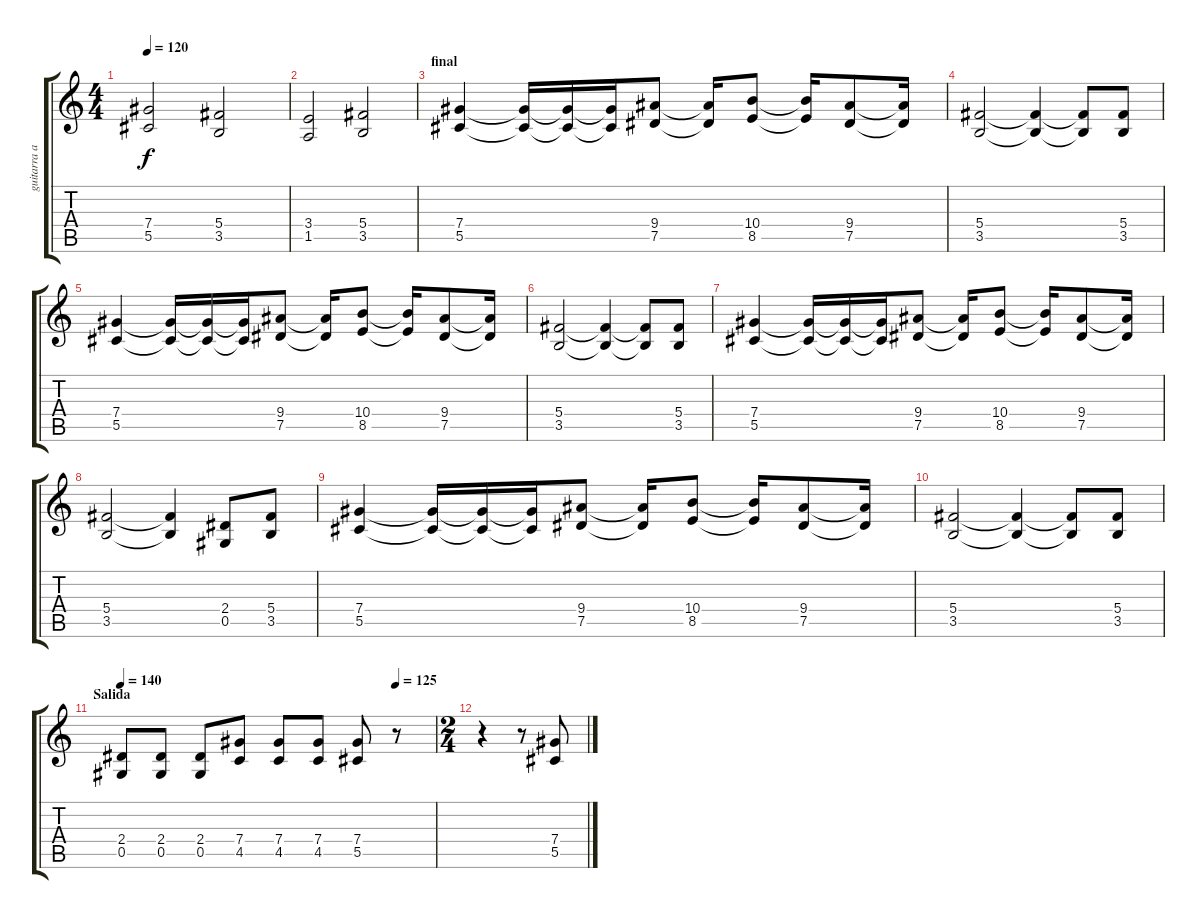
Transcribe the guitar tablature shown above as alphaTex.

\track ("guitarra acompañante" "guitarra a") {instrument overdrivenguitar}
\staff {score tabs}
\tuning (Eb4 Bb3 Gb3 Db3 Ab2 Eb2) {hide}
\ts (4 4)
\tempo 120
\clef g2
\ks c
(7.4 5.5).2{dy f} (5.4 3.5).2 |
(3.4 1.5).2 (5.4 3.5).2 |
\section ("" "final")
(7.4 5.5).4 (7.4{t} 5.5{t}).16 (7.4{t} 5.5{t}).16 (7.4{t} 5.5{t}).16 (9.4 7.5).8 (9.4{t} 7.5{t}).16 (10.4 8.5).8 (10.4{t} 8.5{t}).16 (9.4 7.5).8 (9.4{t} 7.5{t}).16 |
(5.4 3.5).2 (5.4{t} 3.5{t}).4 (5.4{t} 3.5{t}).8 (5.4 3.5).8 |
(7.4 5.5).4 (7.4{t} 5.5{t}).16 (7.4{t} 5.5{t}).16 (7.4{t} 5.5{t}).16 (9.4 7.5).8 (9.4{t} 7.5{t}).16 (10.4 8.5).8 (10.4{t} 8.5{t}).16 (9.4 7.5).8 (9.4{t} 7.5{t}).16 |
(5.4 3.5).2 (5.4{t} 3.5{t}).4 (5.4{t} 3.5{t}).8 (5.4 3.5).8 |
(7.4 5.5).4 (7.4{t} 5.5{t}).16 (7.4{t} 5.5{t}).16 (7.4{t} 5.5{t}).16 (9.4 7.5).8 (9.4{t} 7.5{t}).16 (10.4 8.5).8 (10.4{t} 8.5{t}).16 (9.4 7.5).8 (9.4{t} 7.5{t}).16 |
(5.4 3.5).2 (5.4{t} 3.5{t}).4 (2.4 0.5).8 (5.4 3.5).8 |
(7.4 5.5).4 (7.4{t} 5.5{t}).16 (7.4{t} 5.5{t}).16 (7.4{t} 5.5{t}).16 (9.4 7.5).8 (9.4{t} 7.5{t}).16 (10.4 8.5).8 (10.4{t} 8.5{t}).16 (9.4 7.5).8 (9.4{t} 7.5{t}).16 |
(5.4 3.5).2 (5.4{t} 3.5{t}).4 (5.4{t} 3.5{t}).8 (5.4 3.5).8 |
\section ("" "Salida")
\tempo 140
\tempo (125 0.875)
(2.4 0.5).8 (2.4 0.5).8 (2.4 0.5).8 (7.4 4.5).8 (7.4 4.5).8 (7.4 4.5).8 (7.4 5.5).8 r.8 |
\ts (2 4)
r.4 r.8 (7.4 5.5).8
